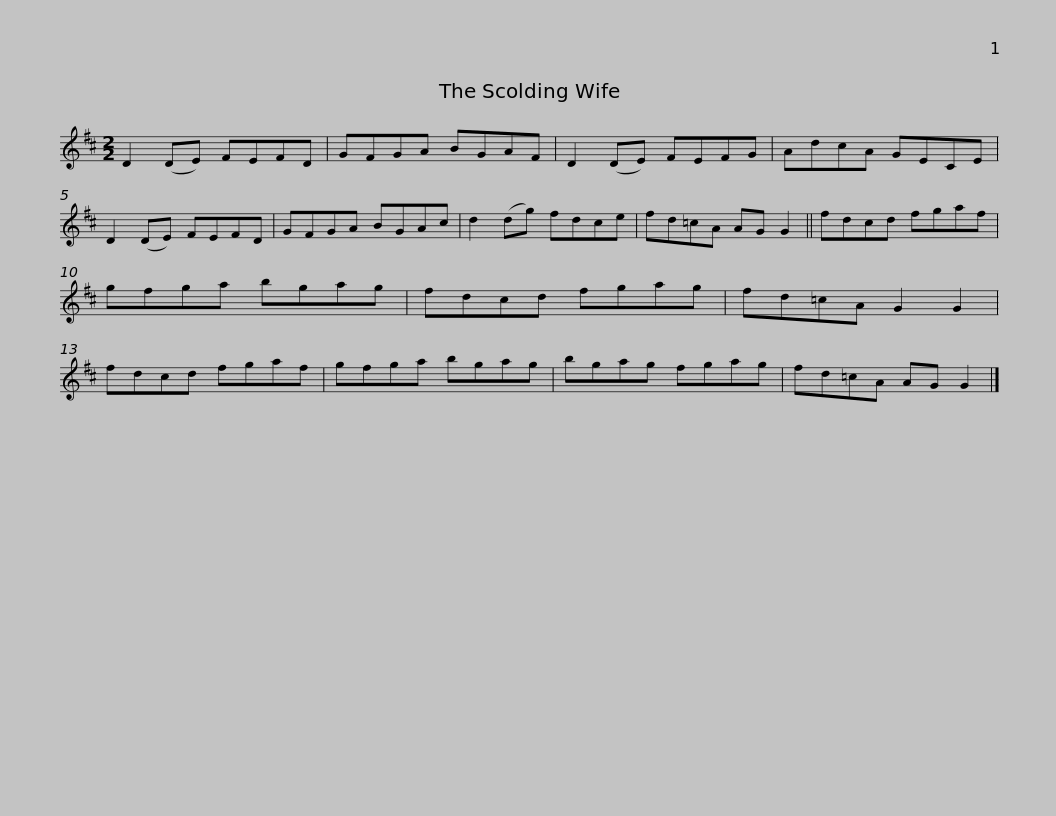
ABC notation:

X:1
L:1/8
M:2/2
I:linebreak $
K:D
V:1 treble
V:1
 D2 (DE) FEFD | GFGA BGAF | D2 (DE) FEFG | AdcA GECE | D2 (DE) FEFD | %5
 GFGA BGAc |$ d2 (dg) fdce | fd=cA AG G2 || fdcd fgaf | gfga bgag | %10
 fdcd fgag |$ fd=cA G2 G2 | fdcd fgaf | gfga bgag | bgag fgag | %15
 fd=cA AG G2 |] %16
